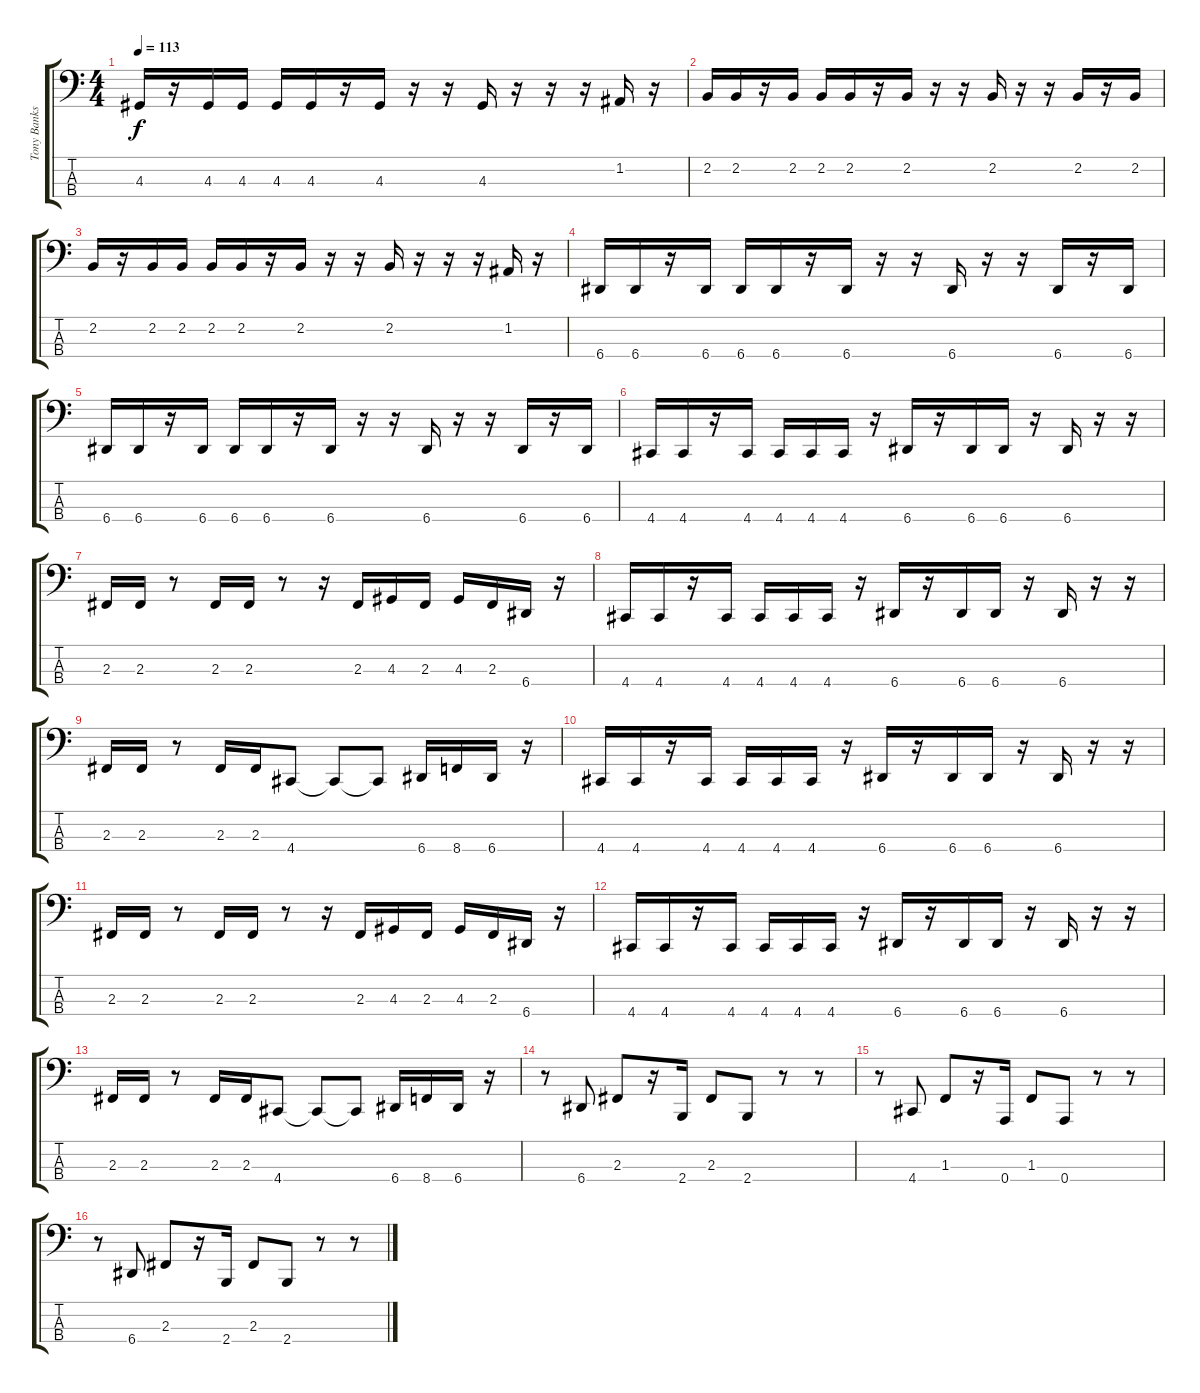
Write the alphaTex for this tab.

\track ("Tony Banks" "Tony Banks") {instrument slapbass1}
\staff {score tabs}
\tuning (D2 A1 E1 A0) {hide}
\ts (4 4)
\tempo 113
\clef f4
\ks c
4.3.16{dy f} r.16 4.3.16 4.3.16 4.3.16 4.3.16 r.16 4.3.16 r.16 r.16 4.3.16 r.16 r.16 r.16 1.2.16 r.16 |
2.2.16 2.2.16 r.16 2.2.16 2.2.16 2.2.16 r.16 2.2.16 r.16 r.16 2.2.16 r.16 r.16 2.2.16 r.16 2.2.16 |
2.2.16 r.16 2.2.16 2.2.16 2.2.16 2.2.16 r.16 2.2.16 r.16 r.16 2.2.16 r.16 r.16 r.16 1.2.16 r.16 |
6.4.16 6.4.16 r.16 6.4.16 6.4.16 6.4.16 r.16 6.4.16 r.16 r.16 6.4.16 r.16 r.16 6.4.16 r.16 6.4.16 |
6.4.16 6.4.16 r.16 6.4.16 6.4.16 6.4.16 r.16 6.4.16 r.16 r.16 6.4.16 r.16 r.16 6.4.16 r.16 6.4.16 |
4.4.16 4.4.16 r.16 4.4.16 4.4.16 4.4.16 4.4.16 r.16 6.4.16 r.16 6.4.16 6.4.16 r.16 6.4.16 r.16 r.16 |
2.3.16 2.3.16 r.8 2.3.16 2.3.16 r.8 r.16 2.3.16 4.3.16 2.3.16 4.3.16 2.3.16 6.4.16 r.16 |
4.4.16 4.4.16 r.16 4.4.16 4.4.16 4.4.16 4.4.16 r.16 6.4.16 r.16 6.4.16 6.4.16 r.16 6.4.16 r.16 r.16 |
2.3.16 2.3.16 r.8 2.3.16 2.3.16 4.4.8 4.4{t}.8 4.4{t}.8 6.4.16 8.4.16 6.4.16 r.16 |
4.4.16 4.4.16 r.16 4.4.16 4.4.16 4.4.16 4.4.16 r.16 6.4.16 r.16 6.4.16 6.4.16 r.16 6.4.16 r.16 r.16 |
2.3.16 2.3.16 r.8 2.3.16 2.3.16 r.8 r.16 2.3.16 4.3.16 2.3.16 4.3.16 2.3.16 6.4.16 r.16 |
4.4.16 4.4.16 r.16 4.4.16 4.4.16 4.4.16 4.4.16 r.16 6.4.16 r.16 6.4.16 6.4.16 r.16 6.4.16 r.16 r.16 |
2.3.16 2.3.16 r.8 2.3.16 2.3.16 4.4.8 4.4{t}.8 4.4{t}.8 6.4.16 8.4.16 6.4.16 r.16 |
r.8 6.4.8 2.3.8 r.16 2.4.16 2.3.8 2.4.8 r.8 r.8 |
r.8 4.4.8 1.3.8 r.16 0.4.16 1.3.8 0.4.8 r.8 r.8 |
r.8 6.4.8 2.3.8 r.16 2.4.16 2.3.8 2.4.8 r.8 r.8
